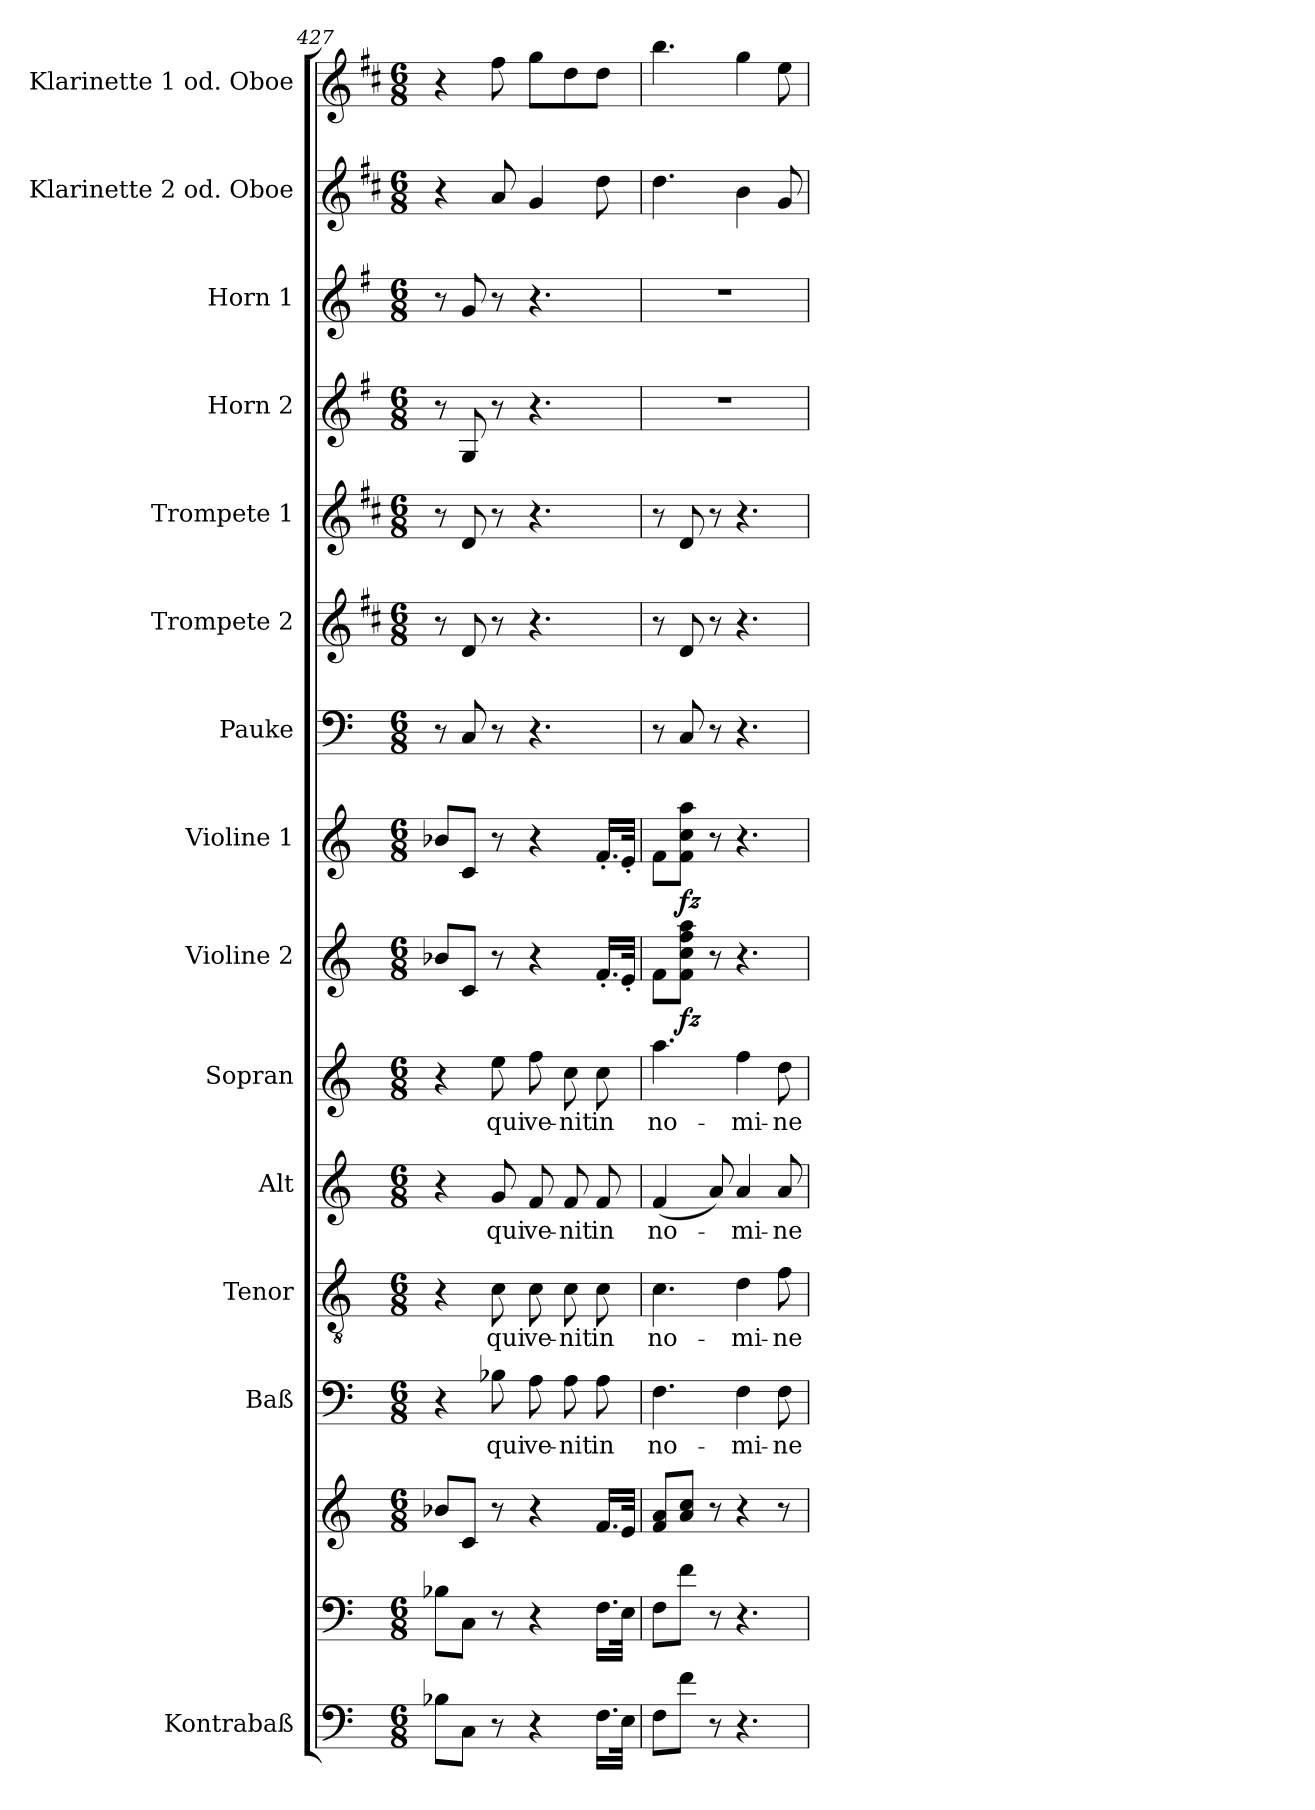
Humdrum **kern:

**kern	**kern	**kern	**kern	**text	**kern	**text	**kern	**text	**kern	**text	**kern	**dynam	**kern	**dynam	**kern	**kern	**kern	**kern	**kern	**kern	**kern
*part15	*part14	*part14	*part13	*part13	*part12	*part12	*part11	*part11	*part10	*part10	*part9	*part9	*part8	*part8	*part7	*part6	*part5	*part4	*part3	*part2	*part1
*staff16	*staff15	*staff14	*staff13	*staff13	*staff12	*staff12	*staff11	*staff11	*staff10	*staff10	*staff9	*staff9	*staff8	*staff8	*staff7	*staff6	*staff5	*staff4	*staff3	*staff2	*staff1
*I"Kontrabaß	*	*	*I"Baß	*	*I"Tenor	*	*I"Alt	*	*I"Sopran	*	*I"Violine 2	*	*I"Violine 1	*	*I"Pauke	*I"Trompete 2	*I"Trompete 1	*I"Horn 2	*I"Horn 1	*I"Klarinette 2 od. Oboe	*I"Klarinette 1 od. Oboe
*	*	*	*	*	*	*	*	*	*	*	*	*	*	*	*	*I'Tpt	*I'Tpt	*I'Hn	*I'Hn	*	*
*clefF4	*clefF4	*clefG2	*clefF4	*	*clefGv2	*	*clefG2	*	*clefG2	*	*clefG2	*	*clefG2	*	*clefF4	*clefG2	*clefG2	*clefG2	*clefG2	*clefG2	*clefG2
*ITrd7c12	*	*	*	*	*	*	*	*	*	*	*	*	*	*	*	*ITrd1c2	*ITrd1c2	*ITrd4c7	*ITrd4c7	*ITrd1c2	*ITrd1c2
*k[]	*k[]	*k[]	*k[]	*	*k[]	*	*k[]	*	*k[]	*	*k[]	*	*k[]	*	*k[]	*k[]	*k[]	*k[]	*k[]	*k[]	*k[]
*C:	*C:	*C:	*C:	*	*C:	*	*C:	*	*C:	*	*C:	*	*C:	*	*C:	*C:	*C:	*C:	*C:	*C:	*C:
*M6/8	*M6/8	*M6/8	*M6/8	*	*M6/8	*	*M6/8	*	*M6/8	*	*M6/8	*	*M6/8	*	*M6/8	*M6/8	*M6/8	*M6/8	*M6/8	*M6/8	*M6/8
=427	=427	=427	=427	=427	=427	=427	=427	=427	=427	=427	=427	=427	=427	=427	=427	=427	=427	=427	=427	=427	=427
8BB-X\L	8B-X\L	8b-X/L	4r	.	4r	.	4r	.	4r	.	8b-X/L	.	8b-X/L	.	8r	8r	8r	8r	8r	4r	4r
8CC\J	8C\J	8c/J	.	.	.	.	.	.	.	.	8c/J	.	8c/J	.	8C/	8c/	8c/	8C/	8c/	.	.
!	!	!	!	!LO:LY:b	!	!LO:LY:b	!	!LO:LY:b	!	!LO:LY:b	!	!	!	!	!	!	!	!	!	!	!
8r	8r	8r	8B-X\	qui	8c\	qui	8g/	qui	8ee\	qui	8r	.	8r	.	8r	8r	8r	8r	8r	8g/	8ee\
!	!	!	!	!LO:LY:b	!	!LO:LY:b	!	!LO:LY:b	!	!LO:LY:b	!	!	!	!	!	!	!	!	!	!	!
4r	4r	4r	8A\	ve-	8c\	ve-	8f/	ve-	8ff\	ve-	4r	.	4r	.	4.r	4.r	4.r	4.r	4.r	4f/	8ff\L
!	!	!	!	!LO:LY:b	!	!LO:LY:b	!	!LO:LY:b	!	!LO:LY:b	!	!	!	!	!	!	!	!	!	!	!
.	.	.	8A\	-nit	8c\	-nit	8f/	-nit	8cc\	-nit	.	.	.	.	.	.	.	.	.	.	8cc\
!	!	!	!	!LO:LY:b	!	!LO:LY:b	!	!LO:LY:b	!	!LO:LY:b	!	!	!	!	!	!	!	!	!	!	!
16.FF\LL	16.F\LL	16.f/LL	8A\	in	8c\	in	8f/	in	8cc\	in	16.f'</LL	.	16.f'</LL	.	.	.	.	.	.	8cc\	8cc\J
32EE\JJk	32E\JJk	32e/JJk	.	.	.	.	.	.	.	.	32e'</JJk	.	32e'</JJk	.	.	.	.	.	.	.	.
=428	=428	=428	=428	=428	=428	=428	=428	=428	=428	=428	=428	=428	=428	=428	=428	=428	=428	=428	=428	=428	=428
!	!	!	!	!LO:LY:b	!	!LO:LY:b	!	!LO:LY:b	!	!LO:LY:b	!	!	!	!	!	!	!	!	!	!	!
8FF\L	8F\L	8f/ 8a/L	4.F\	no-	4.c\	no-	(<4f/	no-	4.aa\	no-	8f\L	.	8f\L	.	8r	8r	8r	2.r	2.r	4.cc\	4.aa\
!	!	!	!	!	!	!	!	!	!	!	!	!LO:DY:b	!	!LO:DY:b	!	!	!	!	!	!	!
8F\J	8f\J	8a/ 8cc/J	.	.	.	.	.	.	.	.	8f\ 8cc\ 8ff\ 8aa\J	fz	8f\ 8cc\ 8aa\J	fz	8C/	8c/	8c/	.	.	.	.
8r	8r	8r	.	.	.	.	8a/)	.	.	.	8r	.	8r	.	8r	8r	8r	.	.	.	.
!	!	!	!	!LO:LY:b	!	!LO:LY:b	!	!LO:LY:b	!	!LO:LY:b	!	!	!	!	!	!	!	!	!	!	!
4.r	4.r	4r	4F\	-mi-	4d\	-mi-	4a/	-mi-	4ff\	-mi-	4.r	.	4.r	.	4.r	4.r	4.r	.	.	4a\	4ff\
!	!	!	!	!LO:LY:b	!	!LO:LY:b	!	!LO:LY:b	!	!LO:LY:b	!	!	!	!	!	!	!	!	!	!	!
.	.	8r	8F\	-ne	8f\	-ne	8a/	-ne	8dd\	-ne	.	.	.	.	.	.	.	.	.	8f/	8dd\
=	=	=	=	=	=	=	=	=	=	=	=	=	=	=	=	=	=	=	=	=	=
*-	*-	*-	*-	*-	*-	*-	*-	*-	*-	*-	*-	*-	*-	*-	*-	*-	*-	*-	*-	*-	*-
